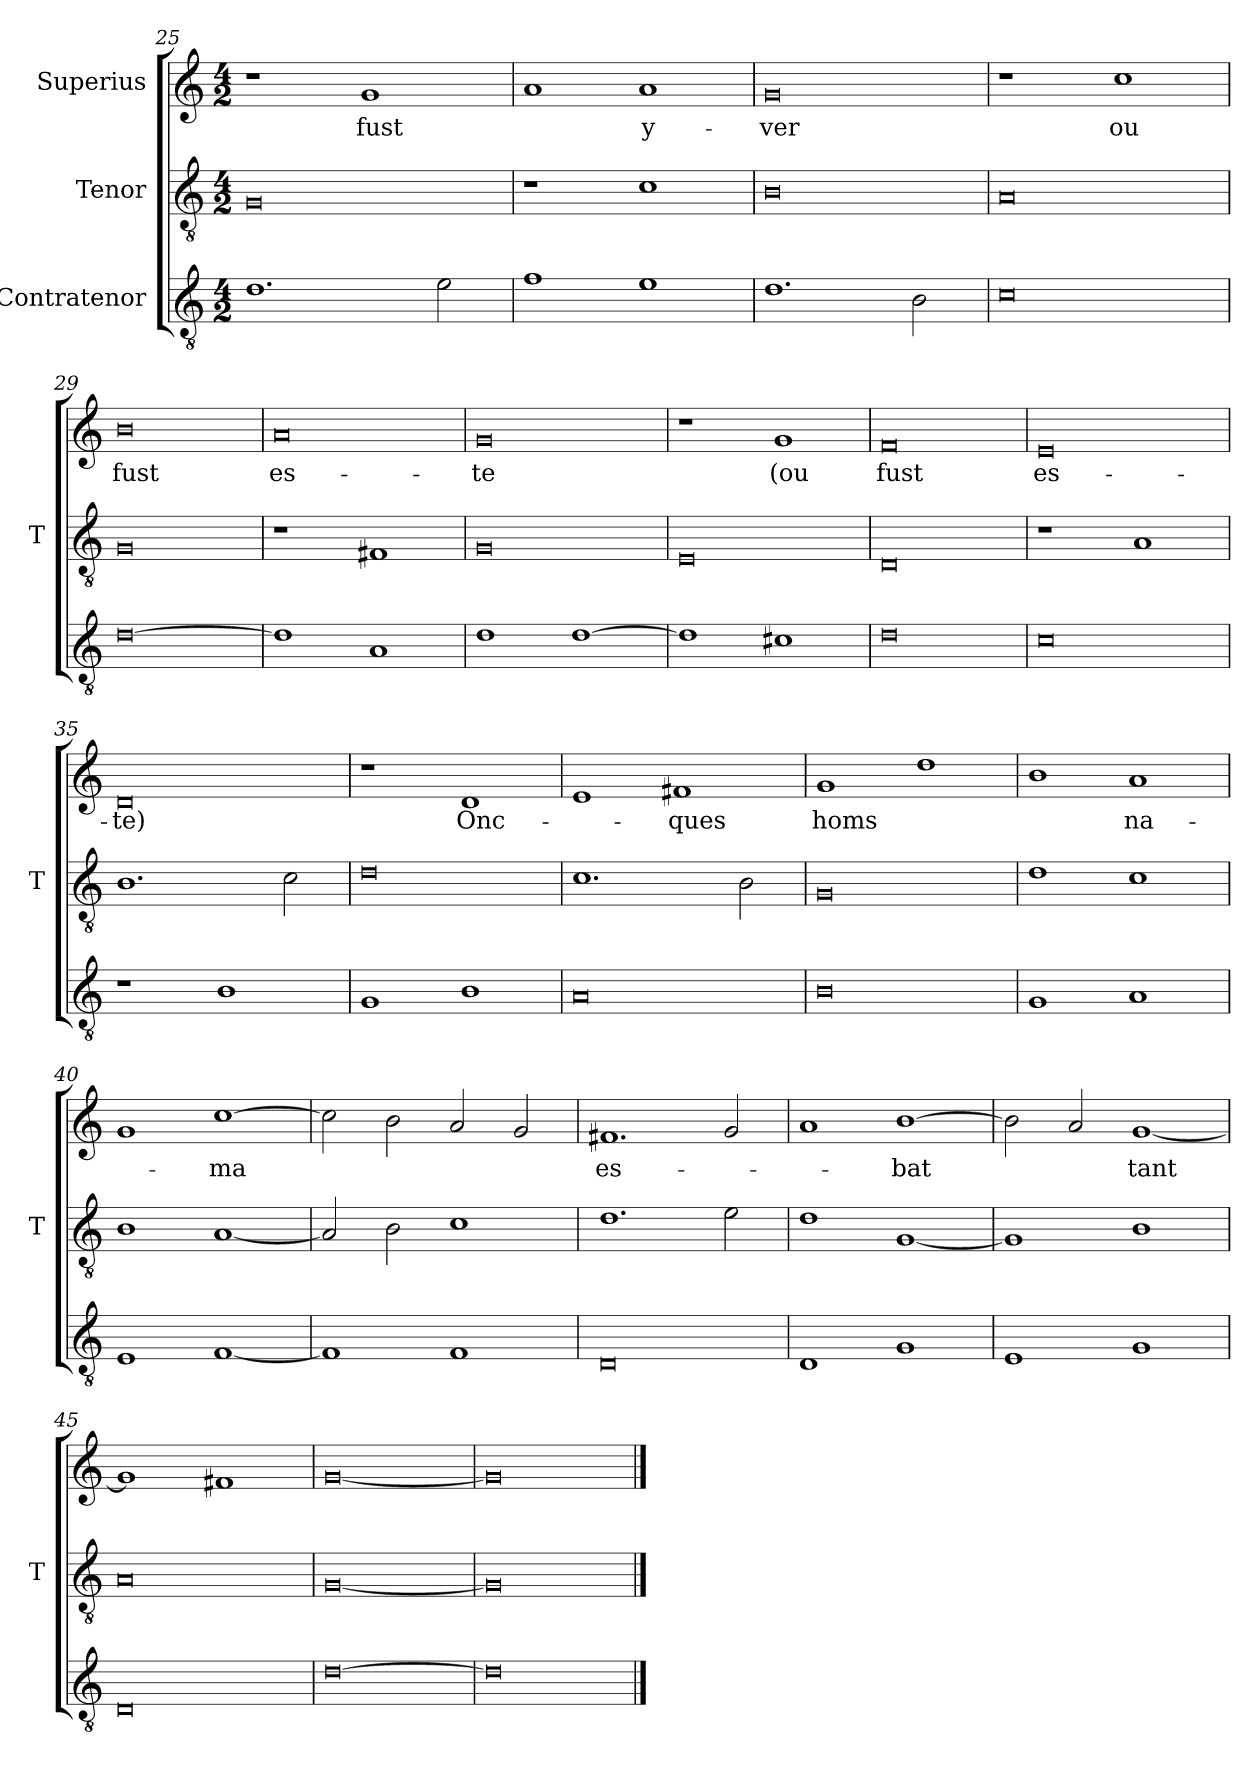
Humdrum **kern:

**kern	**kern	**kern	**text
*part3	*part2	*part1	*part1
*staff3	*staff2	*staff1	*staff1
*I"Contratenor	*I"Tenor	*I"Superius	*
*	*I'T	*	*
*clefGv2	*clefGv2	*clefG2	*
*M4/2	*M4/2	*M4/2	*
=25	=25	=25	=25
1.d	0G	1r	.
.	.	1g	-fust
2e	.	.	.
=26	=26	=26	=26
1f	1r	1a	.
1e	1c	1a	y-
=27	=27	=27	=27
1.d	0B	0g	-ver
2B	.	.	.
=28	=28	=28	=28
0c	0A	1r	.
.	.	1cc	-ou
=29	=29	=29	=29
[0d	0G	0b	-fust
=30	=30	=30	=30
1d]	1r	0a	es-
1A	1F#X	.	.
=31	=31	=31	=31
1d	0G	0g	-te
[1d	.	.	.
=32	=32	=32	=32
1d]	0E	1r	.
1c#X	.	1g	-(ou
=33	=33	=33	=33
0d	0D	0f	-fust
=34	=34	=34	=34
0c	1r	0e	es-
.	1A	.	.
=35	=35	=35	=35
1r	1.B	0d	-te)
1B	.	.	.
.	2c	.	.
=36	=36	=36	=36
1G	0d	1r	.
1B	.	1d	Onc-
=37	=37	=37	=37
0A	1.c	1e	.
.	.	1f#X	-ques
.	2B	.	.
=38	=38	=38	=38
0B	0G	1g	-homs
.	.	1dd	.
=39	=39	=39	=39
1G	1d	1b	.
1A	1c	1a	na-
=40	=40	=40	=40
1E	1B	1g	.
[1F	[1A	[1cc	-ma
=41	=41	=41	=41
1F]	2A]	2cc]	.
.	2B	2b	.
1F	1c	2a	.
.	.	2g	.
=42	=42	=42	=42
0D	1.d	1.f#X	es-
.	2e	2g	.
=43	=43	=43	=43
1D	1d	1a	.
1G	[1G	[1b	-bat
=44	=44	=44	=44
1E	1G]	2b]	.
.	.	2a	.
1G	1B	[1g	-tant
=45	=45	=45	=45
0D	0A	1g]	.
.	.	1f#X	.
=46	=46	=46	=46
[0d	[0G	[0g	.
=47	=47	=47	=47
0d]	0G]	0g]	.
==	==	==	==
*-	*-	*-	*-
